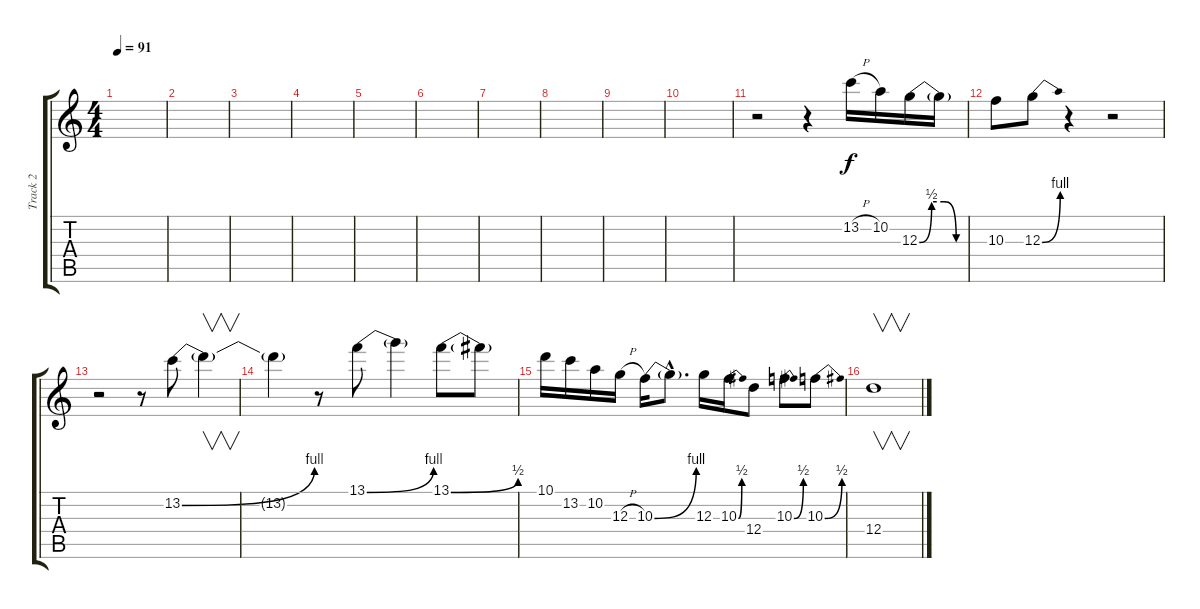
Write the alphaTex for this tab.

\track ("Track 2" "Track 2") {instrument distortionguitar}
\staff {score tabs}
\tuning (E4 B3 G3 D3 A2 D2) {hide}
\ts (4 4)
\tempo 91
\clef g2
\ks c
|
|
|
|
|
|
|
|
|
|
r.2 r.4 13.2{h}.16 10.2.16 12.3{be (custom 0 0 15 2 30 2 45 0 60 0)}.16 12.3{t}.16 |
10.3.8 12.3{be (bend 0 0 60 4)}.8 r.4 r.2 |
r.2 r.8 13.2{be (bend 0 0 60 4)}.8 13.2{t}.4{v} |
13.2{t}.4 r.8 13.1{be (bend 0 0 60 4)}.8 13.1{t}.4 13.1{be (bend 0 0 60 2)}.8 13.1{t}.8 |
10.1.16 13.2.16 10.2.16 12.3{h}.16 10.3{be (bend 0 0 60 4)}.16 10.3{hac t}.8{d} 12.3.16 10.3{be (bend 0 0 60 2)}.16 12.4.8 10.3{be (bend 0 0 60 2)}.8 10.3{be (bend 0 0 60 2)}.8 |
12.4.1{v}
